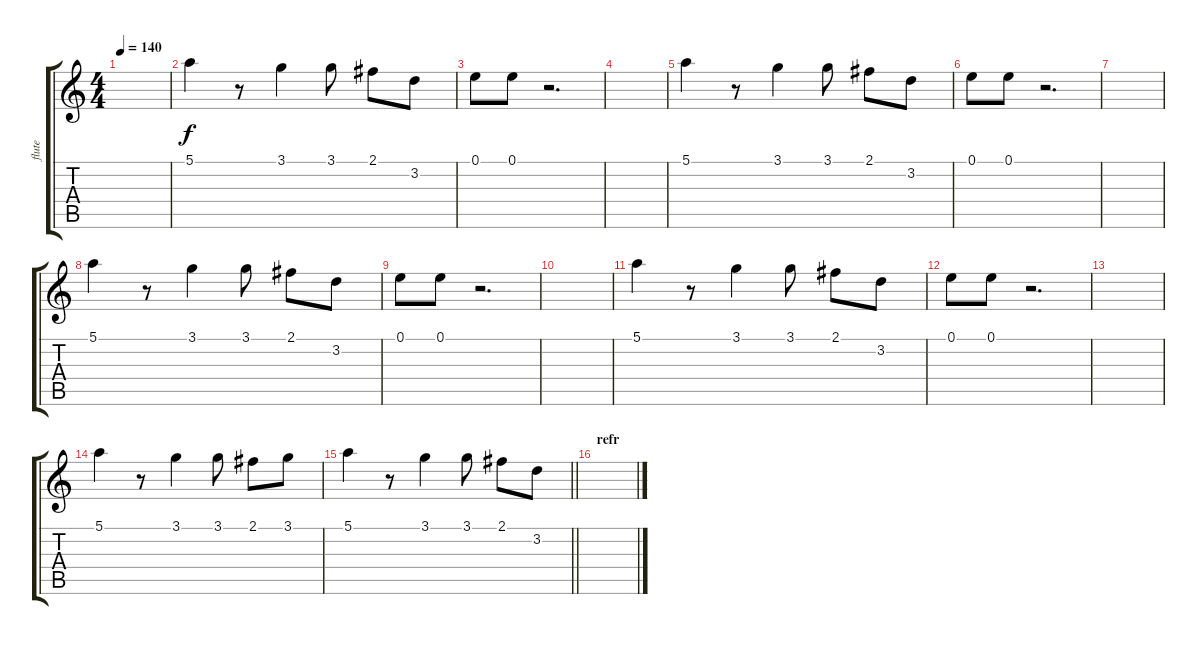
\track ("flute" "flute") {instrument flute}
\staff {score tabs}
\tuning (E5 B4 G4 D4 A3 E3) {hide}
\ts (4 4)
\tempo 140
\clef g2
\ks aminor
|
5.1.4 r.8 3.1.4 3.1.8 2.1.8 3.2.8 |
0.1.8 0.1.8 r.2{d} |
|
5.1.4 r.8 3.1.4 3.1.8 2.1.8 3.2.8 |
0.1.8 0.1.8 r.2{d} |
|
5.1.4 r.8 3.1.4 3.1.8 2.1.8 3.2.8 |
0.1.8 0.1.8 r.2{d} |
|
5.1.4 r.8 3.1.4 3.1.8 2.1.8 3.2.8 |
0.1.8 0.1.8 r.2{d} |
|
5.1.4 r.8 3.1.4 3.1.8 2.1.8 3.1.8 |
\barLineRight lightlight
5.1.4 r.8 3.1.4 3.1.8 2.1.8 3.2.8 |
\section ("" "refr")
\ks c
